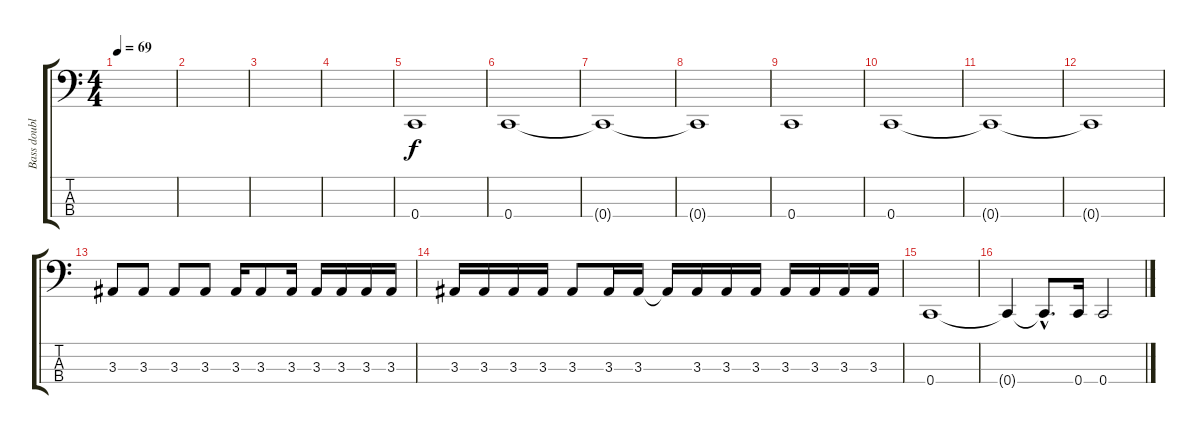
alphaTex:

\track ("Bass double" "Bass doubl") {instrument electricbasspick}
\staff {score tabs}
\tuning (F2 C2 G1 C1) {hide}
\ts (4 4)
\tempo 69
\clef f4
\ks c
|
|
|
|
0.4.1 |
0.4.1 |
0.4{t}.1 |
0.4{t}.1 |
0.4.1 |
0.4.1 |
0.4{t}.1 |
0.4{t}.1 |
3.3.8 3.3.8 3.3.8 3.3.8 3.3.16 3.3.8 3.3.16 3.3.16 3.3.16 3.3.16 3.3.16 |
3.3.16 3.3.16 3.3.16 3.3.16 3.3.8 3.3.16 3.3.16 3.3{t}.16 3.3.16 3.3.16 3.3.16 3.3.16 3.3.16 3.3.16 3.3.16 |
0.4.1 |
0.4{t}.4 0.4{hac t}.8{d} 0.4.16 0.4.2
